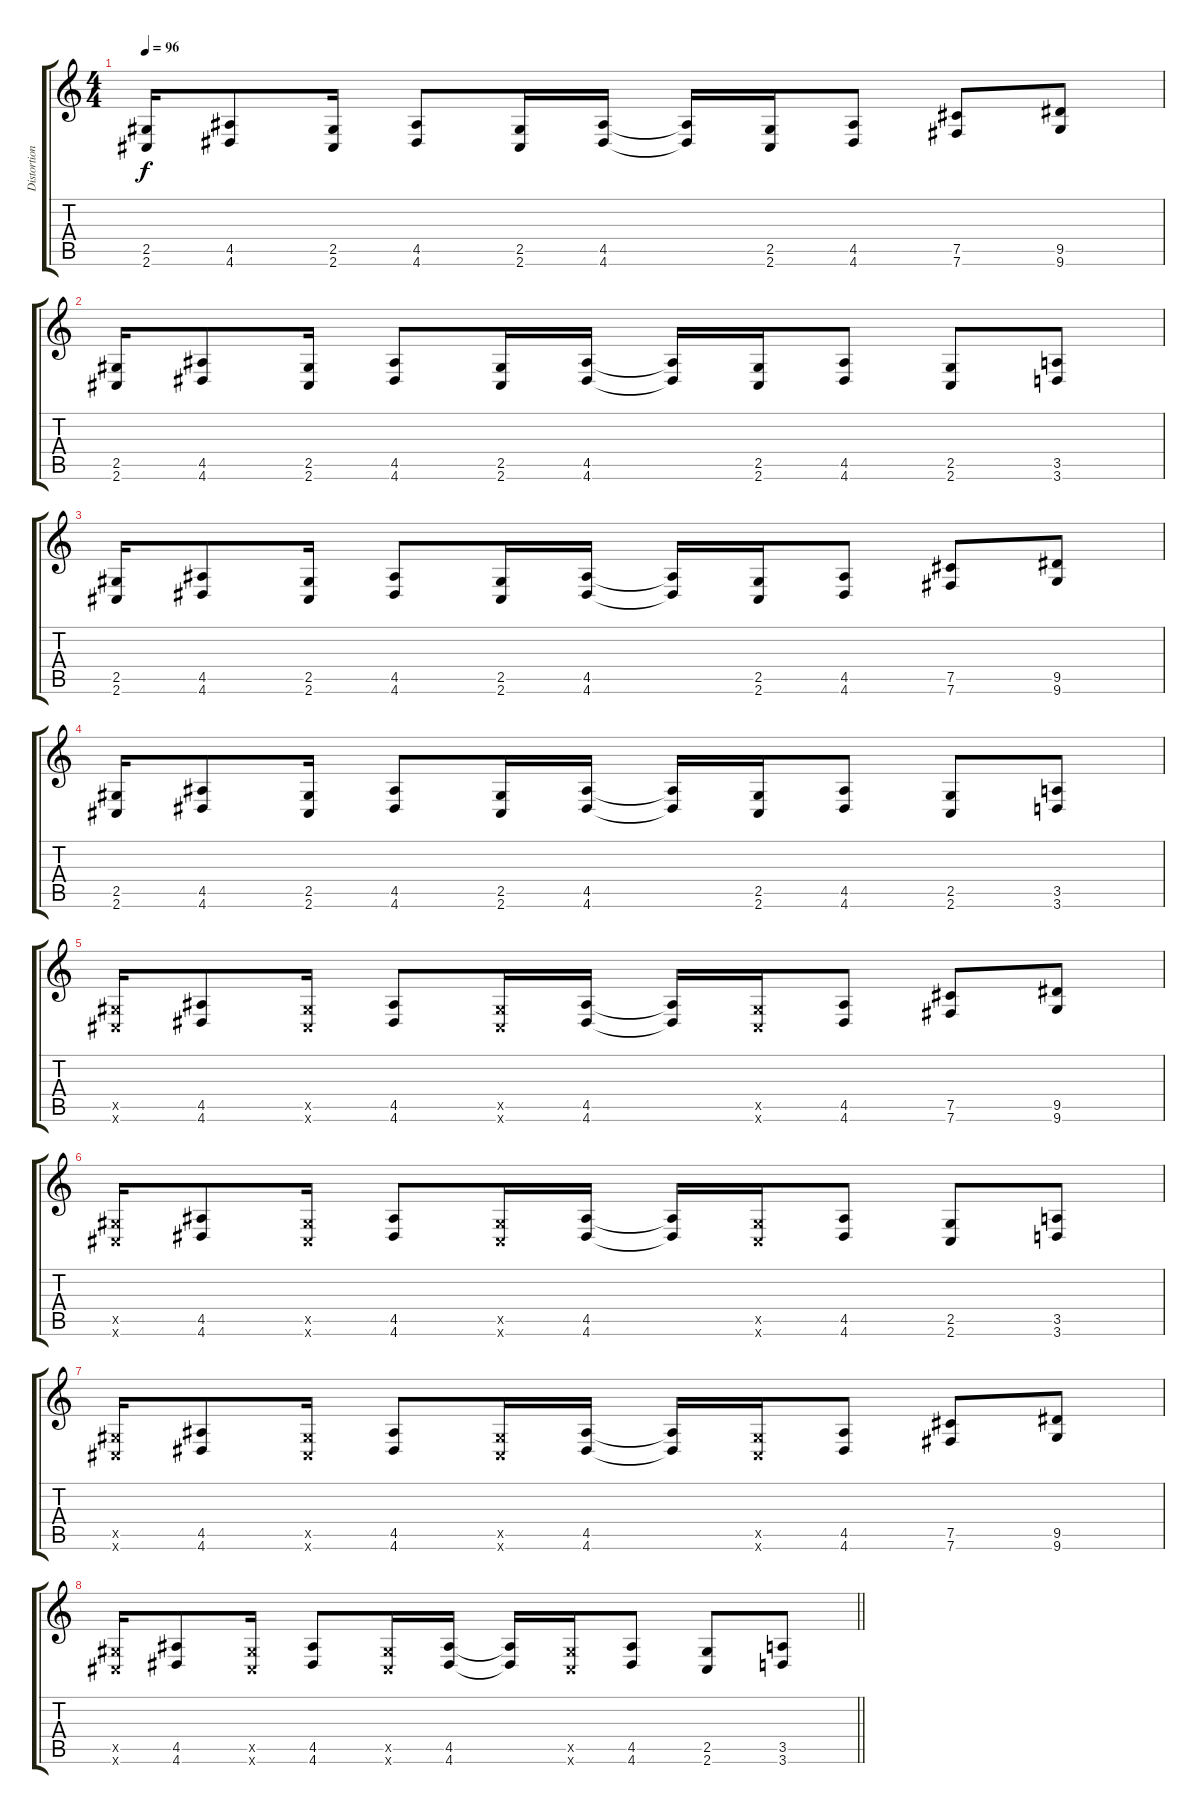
\track ("Distortion" "Distortion") {instrument distortionguitar}
\staff {score tabs}
\tuning (Db4 Ab3 E3 B2 Gb2 B1) {hide}
\ts (4 4)
\tempo 96
\clef g2
\ks c
(2.5 2.6).16{dy f} (4.5 4.6).8 (2.5 2.6).16 (4.5 4.6).8 (2.5 2.6).16 (4.5 4.6).16 (4.5{t} 4.6{t}).16 (2.5 2.6).16 (4.5 4.6).8 (7.5 7.6).8 (9.5 9.6).8 |
(2.5 2.6).16 (4.5 4.6).8 (2.5 2.6).16 (4.5 4.6).8 (2.5 2.6).16 (4.5 4.6).16 (4.5{t} 4.6{t}).16 (2.5 2.6).16 (4.5 4.6).8 (2.5 2.6).8 (3.5 3.6).8 |
(2.5 2.6).16 (4.5 4.6).8 (2.5 2.6).16 (4.5 4.6).8 (2.5 2.6).16 (4.5 4.6).16 (4.5{t} 4.6{t}).16 (2.5 2.6).16 (4.5 4.6).8 (7.5 7.6).8 (9.5 9.6).8 |
(2.5 2.6).16 (4.5 4.6).8 (2.5 2.6).16 (4.5 4.6).8 (2.5 2.6).16 (4.5 4.6).16 (4.5{t} 4.6{t}).16 (2.5 2.6).16 (4.5 4.6).8 (2.5 2.6).8 (3.5 3.6).8 |
(2.5{x} 2.6{x}).16 (4.5 4.6).8 (2.5{x} 2.6{x}).16 (4.5 4.6).8 (2.5{x} 2.6{x}).16 (4.5 4.6).16 (4.5{t} 4.6{t}).16 (2.5{x} 2.6{x}).16 (4.5 4.6).8 (7.5 7.6).8 (9.5 9.6).8 |
(2.5{x} 2.6{x}).16 (4.5 4.6).8 (2.5{x} 2.6{x}).16 (4.5 4.6).8 (2.5{x} 2.6{x}).16 (4.5 4.6).16 (4.5{t} 4.6{t}).16 (2.5{x} 2.6{x}).16 (4.5 4.6).8 (2.5 2.6).8 (3.5 3.6).8 |
(2.5{x} 2.6{x}).16 (4.5 4.6).8 (2.5{x} 2.6{x}).16 (4.5 4.6).8 (2.5{x} 2.6{x}).16 (4.5 4.6).16 (4.5{t} 4.6{t}).16 (2.5{x} 2.6{x}).16 (4.5 4.6).8 (7.5 7.6).8 (9.5 9.6).8 |
\barLineRight lightlight
(2.5{x} 2.6{x}).16 (4.5 4.6).8 (2.5{x} 2.6{x}).16 (4.5 4.6).8 (2.5{x} 2.6{x}).16 (4.5 4.6).16 (4.5{t} 4.6{t}).16 (2.5{x} 2.6{x}).16 (4.5 4.6).8 (2.5 2.6).8 (3.5 3.6).8
